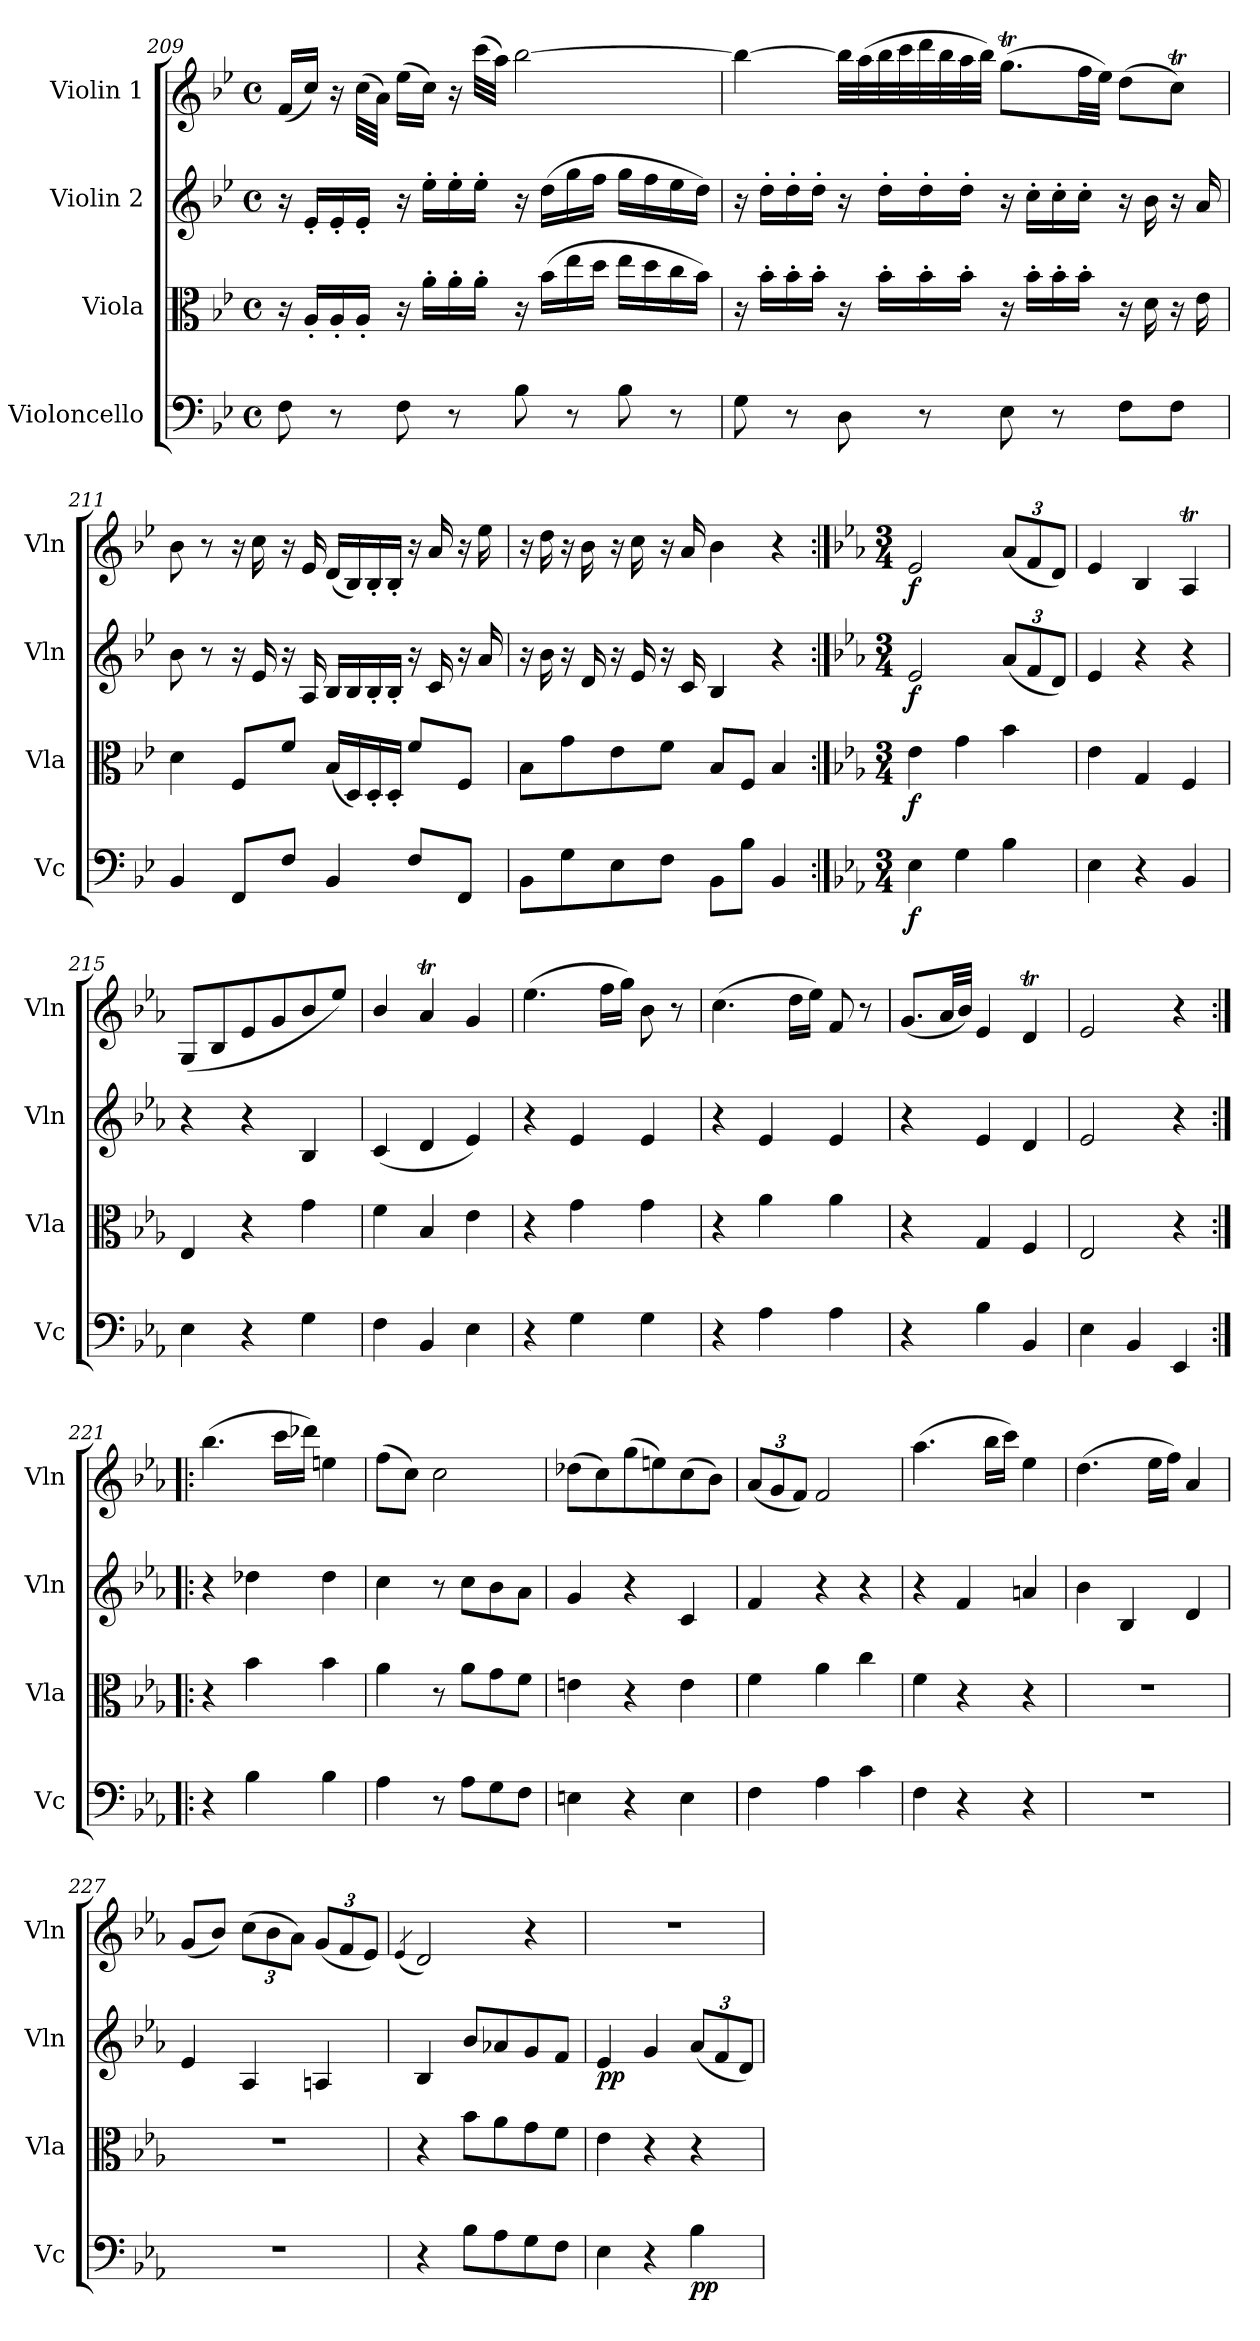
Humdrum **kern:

**kern	**dynam	**kern	**dynam	**kern	**dynam	**kern	**dynam
*part4	*part4	*part3	*part3	*part2	*part2	*part1	*part1
*staff4	*staff4	*staff3	*staff3	*staff2	*staff2	*staff1	*staff1
*I"Violoncello	*	*I"Viola	*	*I"Violin 2	*	*I"Violin 1	*
*I'Vc	*	*I'Vla	*	*I'Vln	*	*I'Vln	*
*clefF4	*	*clefC3	*	*clefG2	*	*clefG2	*
*k[b-e-]	*	*k[b-e-]	*	*k[b-e-]	*	*k[b-e-]	*
*M4/4	*	*M4/4	*	*M4/4	*	*M4/4	*
*met(c)	*	*met(c)	*	*met(c)	*	*met(c)	*
=209	=209	=209	=209	=209	=209	=209	=209
8F\	.	16r	.	16r	.	(<16f/LL	.
.	.	16A'/LL	.	16e-'/LL	.	16cc/JJ)	.
8r	.	16A'/	.	16e-'/	.	16r	.
.	.	16A'/JJ	.	16e-'/JJ	.	(>32cc\LLL	.
.	.	.	.	.	.	32a\JJJ)	.
8F\	.	16r	.	16r	.	(>16ee-\LL	.
.	.	16a'\LL	.	16ee-'\LL	.	16cc\JJ)	.
8r	.	16a'\	.	16ee-'\	.	16r	.
.	.	16a'\JJ	.	16ee-'\JJ	.	(>32ccc\LLL	.
.	.	.	.	.	.	32aa\JJJ)	.
8B-\	.	16r	.	16r	.	[2bb-\	.
.	.	(>16b-\LL	.	(>16dd\LL	.	.	.
8r	.	16ee-\	.	16gg\	.	.	.
.	.	16dd\JJ	.	16ff\JJ	.	.	.
8B-\	.	16ee-\LL	.	16gg\LL	.	.	.
.	.	16dd\	.	16ff\	.	.	.
8r	.	16cc\	.	16ee-\	.	.	.
.	.	16b-\JJ)	.	16dd\JJ)	.	.	.
!!LO:LB:g=z
=210	=210	=210	=210	=210	=210	=210	=210
8G\	.	16r	.	16r	.	4bb-\_	.
.	.	16b-'\LL	.	16dd'\LL	.	.	.
8r	.	16b-'\	.	16dd'\	.	.	.
.	.	16b-'\JJ	.	16dd'\JJ	.	.	.
8D\	.	16r	.	16r	.	32bb-\LLL]	.
.	.	.	.	.	.	(>32aa\	.
.	.	16b-'\LL	.	16dd'\LL	.	32bb-\	.
.	.	.	.	.	.	32ccc\	.
8r	.	16b-'\	.	16dd'\	.	32ddd\	.
.	.	.	.	.	.	32bb-\	.
.	.	16b-'\JJ	.	16dd'\JJ	.	32aa\	.
.	.	.	.	.	.	32bb-\JJJ)	.
8E-\	.	16r	.	16r	.	(>8.ggT\L	.
.	.	16b-'\LL	.	16cc'\LL	.	.	.
8r	.	16b-'\	.	16cc'\	.	.	.
.	.	16b-'\JJ	.	16cc'\JJ	.	32ff\LL	.
.	.	.	.	.	.	32ee-\JJJ)	.
8F\L	.	16r	.	16r	.	(>8dd\L	.
.	.	16d\	.	16b-\	.	.	.
8F\J	.	16r	.	16r	.	8ccT\J)	.
.	.	16e-\	.	16a/	.	.	.
=211	=211	=211	=211	=211	=211	=211	=211
4BB-/	.	4d\	.	8b-\	.	8b-\	.
.	.	.	.	8r	.	8r	.
8FF/L	.	8F/L	.	16r	.	16r	.
.	.	.	.	16e-/	.	16cc\	.
8F/J	.	8f/J	.	16r	.	16r	.
.	.	.	.	16A/	.	16e-/	.
4BB-/	.	(<16B-/LL	.	16B-/LL	.	(<16d/LL	.
.	.	16D/)	.	16B-/	.	16B-/)	.
.	.	16D'/	.	16B-'/	.	16B-'/	.
.	.	16D'/JJ	.	16B-'/JJ	.	16B-'/JJ	.
8F/L	.	8f/L	.	16r	.	16r	.
.	.	.	.	16c/	.	16a/	.
8FF/J	.	8F/J	.	16r	.	16r	.
.	.	.	.	16a/	.	16ee-\	.
=212	=212	=212	=212	=212	=212	=212	=212
8BB-\L	.	8B-\L	.	16r	.	16r	.
.	.	.	.	16b-\	.	16dd\	.
8G\	.	8g\	.	16r	.	16r	.
.	.	.	.	16d/	.	16b-\	.
8E-\	.	8e-\	.	16r	.	16r	.
.	.	.	.	16e-/	.	16cc\	.
8F\J	.	8f\J	.	16r	.	16r	.
.	.	.	.	16c/	.	16a/	.
8BB-\L	.	8B-/L	.	4B-/	.	4b-\	.
8B-\J	.	8F/J	.	.	.	.	.
4BB-/	.	4B-/	.	4r	.	4r	.
!!LO:PB:g=z
=213:|!	=213:|!	=213:|!	=213:|!	=213:|!	=213:|!	=213:|!	=213:|!
*k[b-e-a-]	*	*k[b-e-a-]	*	*k[b-e-a-]	*	*k[b-e-a-]	*
*M3/4	*	*M3/4	*	*M3/4	*	*M3/4	*
*	*	*	*	*	*	*MM108	*
!	!LO:DY:b	!	!LO:DY:b	!	!LO:DY:b	!	!LO:DY:b
4E-\	f	4e-\	f	2e-/	f	2e-/	f
4G\	.	4g\	.	.	.	.	.
*	*	*	*	*Xbrackettup	*	*Xbrackettup	*
4B-\	.	4b-\	.	(<12a-/L	.	(<12a-/L	.
.	.	.	.	12f/	.	12f/	.
.	.	.	.	12d/J)	.	12d/J)	.
=214	=214	=214	=214	=214	=214	=214	=214
4E-\	.	4e-\	.	4e-/	.	4e-/	.
4r	.	4G/	.	4r	.	4B-/	.
4BB-/	.	4F/	.	4r	.	4A-T/	.
=215	=215	=215	=215	=215	=215	=215	=215
4E-\	.	4E-/	.	4r	.	(<8G/L	.
.	.	.	.	.	.	8B-/	.
4r	.	4r	.	4r	.	8e-/	.
.	.	.	.	.	.	8g/	.
4G\	.	4g\	.	4B-/	.	8b-/	.
.	.	.	.	.	.	8ee-/J)	.
=216	=216	=216	=216	=216	=216	=216	=216
4F\	.	4f\	.	(<4c/	.	4b-/	.
4BB-/	.	4B-/	.	4d/	.	4a-T/	.
4E-\	.	4e-\	.	4e-/)	.	4g/	.
=217	=217	=217	=217	=217	=217	=217	=217
4r	.	4r	.	4r	.	(>4.ee-\	.
4G\	.	4g\	.	4e-/	.	.	.
.	.	.	.	.	.	16ff\LL	.
.	.	.	.	.	.	16gg\JJ)	.
4G\	.	4g\	.	4e-/	.	8b-\	.
.	.	.	.	.	.	8r	.
!!LO:LB:g=z
=218	=218	=218	=218	=218	=218	=218	=218
4r	.	4r	.	4r	.	(>4.cc\	.
4A-\	.	4a-\	.	4e-/	.	.	.
.	.	.	.	.	.	16dd\LL	.
.	.	.	.	.	.	16ee-\JJ)	.
4A-\	.	4a-\	.	4e-/	.	8f/	.
.	.	.	.	.	.	8r	.
=219	=219	=219	=219	=219	=219	=219	=219
4r	.	4r	.	4r	.	(<8.g/L	.
.	.	.	.	.	.	32a-/LL	.
.	.	.	.	.	.	32b-/JJJ)	.
4B-\	.	4G/	.	4e-/	.	4e-/	.
4BB-/	.	4F/	.	4d/	.	4dt/	.
=220	=220	=220	=220	=220	=220	=220	=220
4E-\	.	2E-/	.	2e-/	.	2e-/	.
4BB-/	.	.	.	.	.	.	.
4EE-/	.	4r	.	4r	.	4r	.
=221:|!|:	=221:|!|:	=221:|!|:	=221:|!|:	=221:|!|:	=221:|!|:	=221:|!|:	=221:|!|:
4r	.	4r	.	4r	.	(>4.bb-\	.
4B-\	.	4b-\	.	4dd-X\	.	.	.
.	.	.	.	.	.	16ccc\LL	.
.	.	.	.	.	.	16ddd-X\JJ)	.
4B-\	.	4b-\	.	4dd-\	.	4een\	.
=222	=222	=222	=222	=222	=222	=222	=222
4A-\	.	4a-\	.	4cc\	.	(>8ff\L	.
.	.	.	.	.	.	8cc\J)	.
8r	.	8r	.	8r	.	2cc\	.
8A-\L	.	8a-\L	.	8cc\L	.	.	.
8G\	.	8g\	.	8b-\	.	.	.
8F\J	.	8f\J	.	8a-\J	.	.	.
=223	=223	=223	=223	=223	=223	=223	=223
4En\	.	4en\	.	4g/	.	(>8dd-X\L	.
.	.	.	.	.	.	8cc\)	.
4r	.	4r	.	4r	.	(>8gg\	.
.	.	.	.	.	.	8een\)	.
4E\	.	4e\	.	4c/	.	(>8cc\	.
.	.	.	.	.	.	8b-\J)	.
!!LO:LB:g=z
=224	=224	=224	=224	=224	=224	=224	=224
4F\	.	4f\	.	4f/	.	(<12a-/L	.
.	.	.	.	.	.	12g/	.
.	.	.	.	.	.	12f/J)	.
4A-\	.	4a-\	.	4r	.	2f/	.
4c\	.	4cc\	.	4r	.	.	.
=225	=225	=225	=225	=225	=225	=225	=225
4F\	.	4f\	.	4r	.	(>4.aa-\	.
4r	.	4r	.	4f/	.	.	.
.	.	.	.	.	.	16bb-\LL	.
.	.	.	.	.	.	16ccc\JJ)	.
4r	.	4r	.	4an/	.	4ee-\	.
=226	=226	=226	=226	=226	=226	=226	=226
2.r	.	2.r	.	4b-\	.	(>4.dd\	.
.	.	.	.	4B-/	.	.	.
.	.	.	.	.	.	16ee-\LL	.
.	.	.	.	.	.	16ff\JJ)	.
.	.	.	.	4d/	.	4a-/	.
=227	=227	=227	=227	=227	=227	=227	=227
2.r	.	2.r	.	4e-/	.	(<8g/L	.
.	.	.	.	.	.	8b-/J)	.
.	.	.	.	4A-/	.	(>12cc\L	.
.	.	.	.	.	.	12b-\	.
.	.	.	.	.	.	12a-\J)	.
.	.	.	.	4An/	.	(<12g/L	.
.	.	.	.	.	.	12f/	.
.	.	.	.	.	.	12e-/J)	.
=228	=228	=228	=228	=228	=228	=228	=228
.	.	.	.	.	.	(<4qe-/	.
4r	.	4r	.	4B-/	.	2d/)	.
8B-\L	.	8b-\L	.	8b-/L	.	.	.
8A-\	.	8a-\	.	8a-X/	.	.	.
8G\	.	8g\	.	8g/	.	4r	.
8F\J	.	8f\J	.	8f/J	.	.	.
!!LO:LB:g=z
=229	=229	=229	=229	=229	=229	=229	=229
!	!	!	!	!	!LO:DY:b	!	!
4E-\	.	4e-\	.	4e-/	pp	2.r	.
4r	.	4r	.	4g/	.	.	.
!	!LO:DY:b	!	!	!	!	!	!
4B-\	pp	4r	.	(<12a-/L	.	.	.
.	.	.	.	12f/	.	.	.
.	.	.	.	12d/J)	.	.	.
=	=	=	=	=	=	=	=
*-	*-	*-	*-	*-	*-	*-	*-
